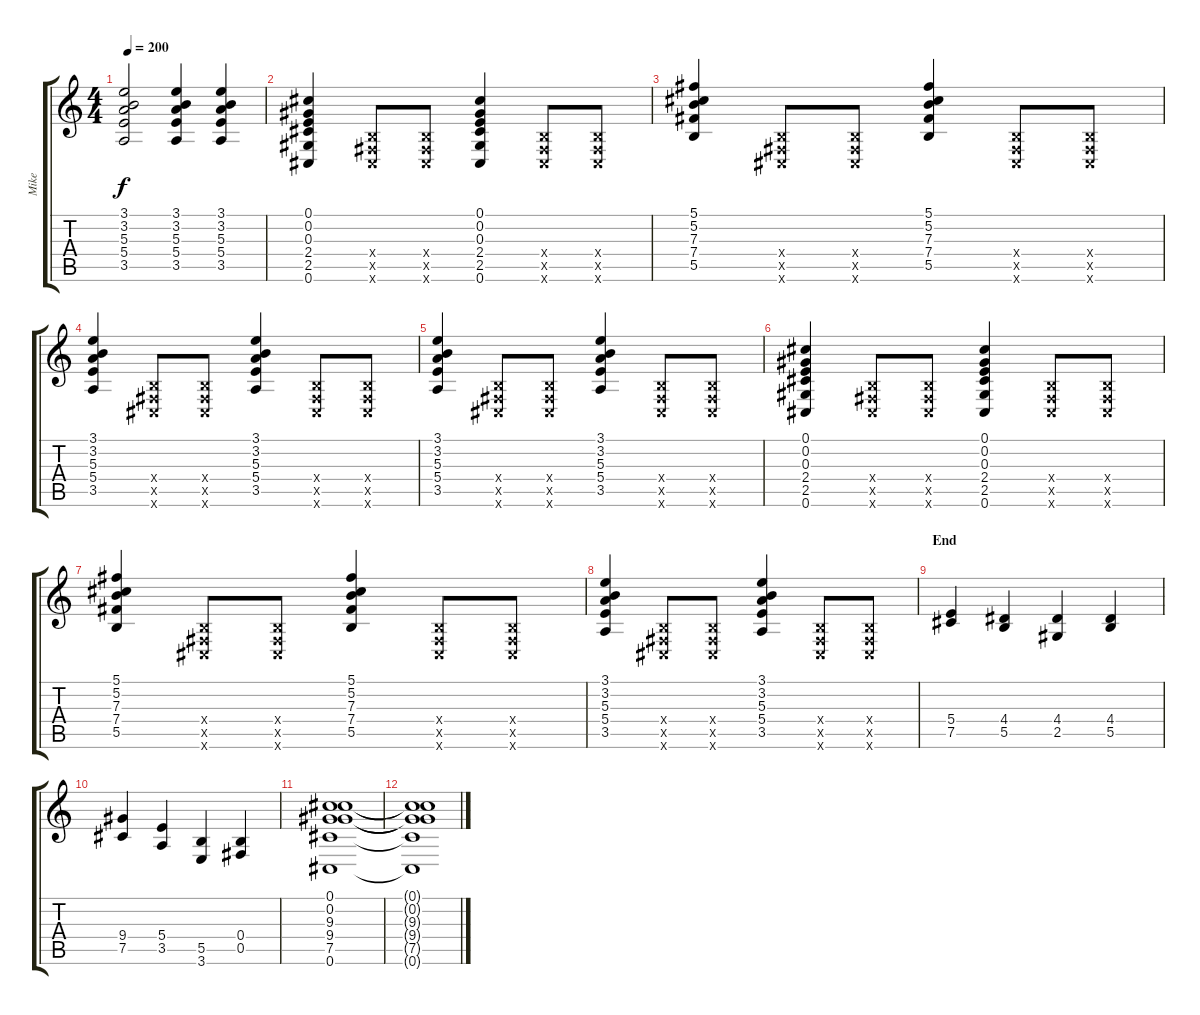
\track ("Mike" "Mike") {instrument acousticguitarsteel}
\staff {score tabs}
\tuning (Db4 Ab3 E3 B2 Gb2 Db2) {hide}
\ts (4 4)
\tempo 200
\clef g2
\ks c
(3.1 3.2 5.3 5.4 3.5).2{dy f} (3.1 3.2 5.3 5.4 3.5).4 (3.1 3.2 5.3 5.4 3.5).4 |
(0.1 0.2 0.3 2.4 2.5 0.6).4 (0.4{x} 0.5{x} 0.6{x}).8 (0.4{x} 0.5{x} 0.6{x}).8 (0.1 0.2 0.3 2.4 2.5 0.6).4 (0.4{x} 0.5{x} 0.6{x}).8 (0.4{x} 0.5{x} 0.6{x}).8 |
(5.1 5.2 7.3 7.4 5.5).4 (0.4{x} 0.5{x} 0.6{x}).8 (0.4{x} 0.5{x} 0.6{x}).8 (5.1 5.2 7.3 7.4 5.5).4 (0.4{x} 0.5{x} 0.6{x}).8 (0.4{x} 0.5{x} 0.6{x}).8 |
(3.1 3.2 5.3 5.4 3.5).4 (0.4{x} 0.5{x} 0.6{x}).8 (0.4{x} 0.5{x} 0.6{x}).8 (3.1 3.2 5.3 5.4 3.5).4 (0.4{x} 0.5{x} 0.6{x}).8 (0.4{x} 0.5{x} 0.6{x}).8 |
(3.1 3.2 5.3 5.4 3.5).4 (0.4{x} 0.5{x} 0.6{x}).8 (0.4{x} 0.5{x} 0.6{x}).8 (3.1 3.2 5.3 5.4 3.5).4 (0.4{x} 0.5{x} 0.6{x}).8 (0.4{x} 0.5{x} 0.6{x}).8 |
(0.1 0.2 0.3 2.4 2.5 0.6).4 (0.4{x} 0.5{x} 0.6{x}).8 (0.4{x} 0.5{x} 0.6{x}).8 (0.1 0.2 0.3 2.4 2.5 0.6).4 (0.4{x} 0.5{x} 0.6{x}).8 (0.4{x} 0.5{x} 0.6{x}).8 |
(5.1 5.2 7.3 7.4 5.5).4 (0.4{x} 0.5{x} 0.6{x}).8 (0.4{x} 0.5{x} 0.6{x}).8 (5.1 5.2 7.3 7.4 5.5).4 (0.4{x} 0.5{x} 0.6{x}).8 (0.4{x} 0.5{x} 0.6{x}).8 |
(3.1 3.2 5.3 5.4 3.5).4 (0.4{x} 0.5{x} 0.6{x}).8 (0.4{x} 0.5{x} 0.6{x}).8 (3.1 3.2 5.3 5.4 3.5).4 (0.4{x} 0.5{x} 0.6{x}).8 (0.4{x} 0.5{x} 0.6{x}).8 |
\section ("" "End")
(5.4 7.5).4 (4.4 5.5).4 (4.4 2.5).4 (4.4 5.5).4 |
(9.4 7.5).4 (5.4 3.5).4 (5.5 3.6).4 (0.4 0.5).4 |
(0.1 0.2 9.3 9.4 7.5 0.6).1 |
(0.1{t} 0.2{t} 9.3{t} 9.4{t} 7.5{t} 0.6{t}).1
